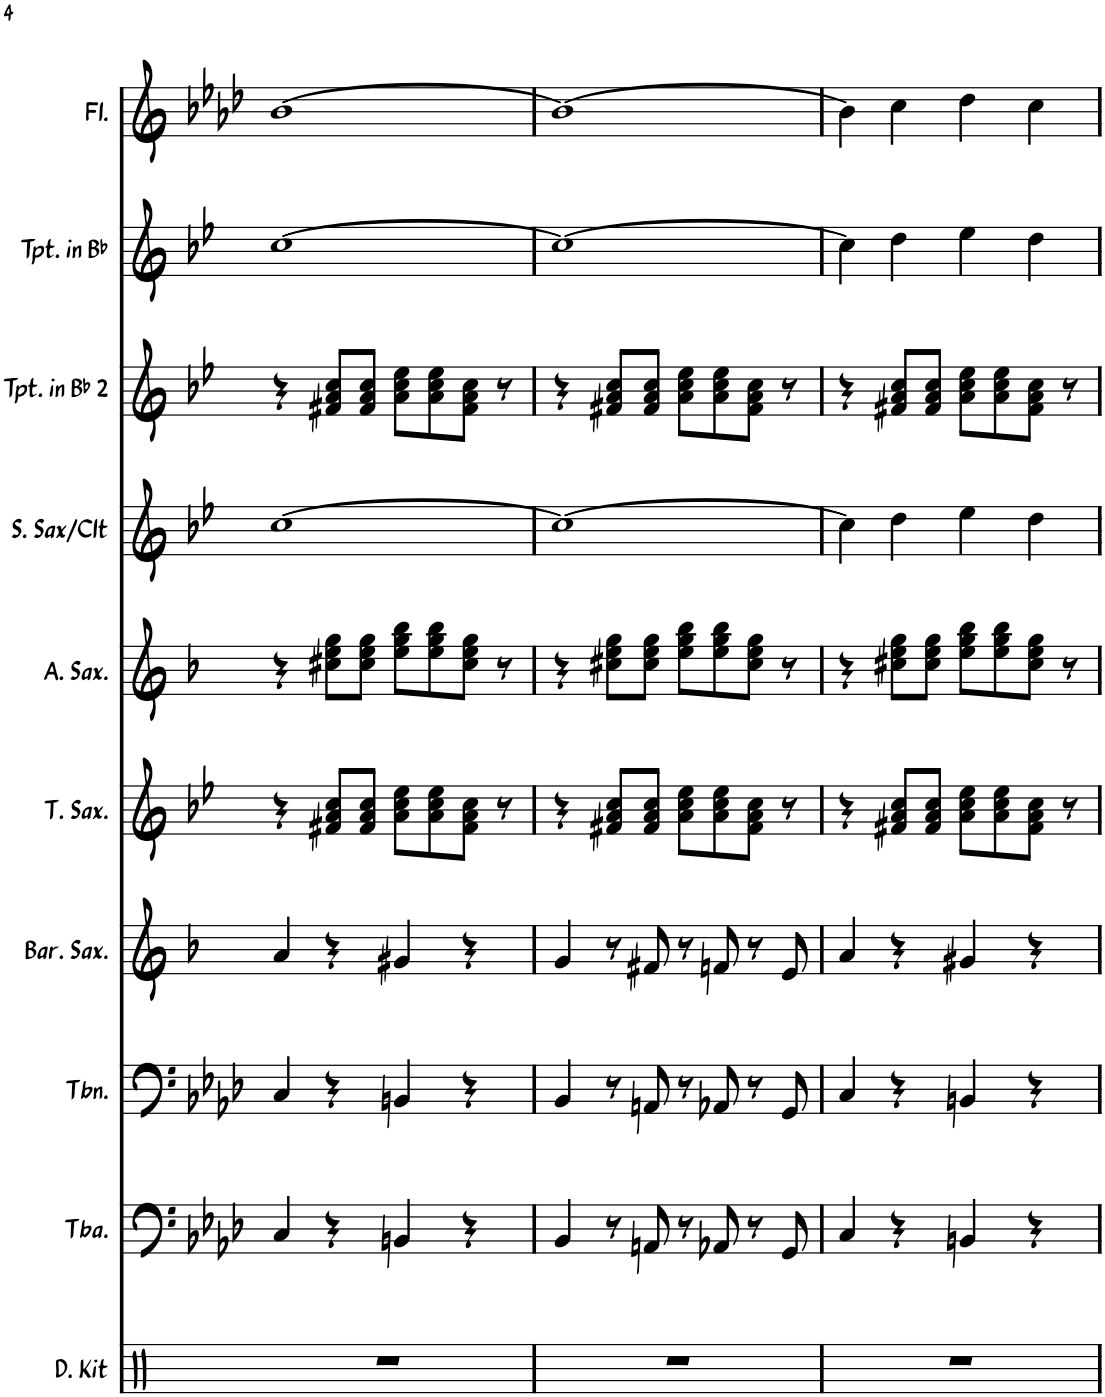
**kern	**kern	**kern	**kern	**kern	**kern	**kern	**kern	**kern	**kern
*part10	*part9	*part8	*part7	*part6	*part5	*part4	*part3	*part2	*part1
*staff10	*staff9	*staff8	*staff7	*staff6	*staff5	*staff4	*staff3	*staff2	*staff1
*I"Drum Kit	*I"Tuba	*I"Trombone	*I"Baritone Saxophone	*I"Tenor Saxophone	*I"Alto Saxophone	*I"Soprano Saxophone	*I"Trumpet in Bb 2	*I"Trumpet in Bb	*I"Flute
*I'D. Kit	*I'Tba.	*I'Tbn.	*I'Bar. Sax.	*I'T. Sax.	*I'A. Sax.	*	*I'Tpt. in Bb 2	*I'Tpt. in Bb	*I'Fl.
!!LO:PB:g=z
*clefX	*clefF4	*clefF4	*clefG2	*clefG2	*clefG2	*clefG2	*clefG2	*clefG2	*clefG2
*	*	*	*Trd12c21	*Trd8c14	*Trd5c9	*Trd1c2	*Trd1c2	*Trd1c2	*
*k[]	*k[b-e-a-d-]	*k[b-e-a-d-]	*k[b-]	*k[b-e-]	*k[b-]	*k[b-e-]	*k[b-e-]	*k[b-e-]	*k[b-e-a-d-]
*M2/2	*M2/2	*M2/2	*M2/2	*M2/2	*M2/2	*M2/2	*M2/2	*M2/2	*M2/2
*met(c|)	*met(c|)	*met(c|)	*met(c|)	*met(c|)	*met(c|)	*met(c|)	*met(c|)	*met(c|)	*met(c|)
=9	=9	=9	=9	=9	=9	=9	=9	=9	=9
1r	4C/	4C/	4a/	4r	4r	[1cc	4r	[1cc	[1b-
.	4r	4r	4r	8f#X/ 8a/ 8cc/L	8cc#X\ 8ee\ 8gg\L	.	8f#X/ 8a/ 8cc/L	.	.
.	.	.	.	8f#/ 8a/ 8cc/J	8cc#\ 8ee\ 8gg\J	.	8f#/ 8a/ 8cc/J	.	.
.	4BBn/	4BBn/	4g#X/	8a\ 8cc\ 8ee-\L	8ee\ 8gg\ 8bb-\L	.	8a\ 8cc\ 8ee-\L	.	.
.	.	.	.	8a\ 8cc\ 8ee-\	8ee\ 8gg\ 8bb-\	.	8a\ 8cc\ 8ee-\	.	.
.	4r	4r	4r	8f#\ 8a\ 8cc\J	8cc#\ 8ee\ 8gg\J	.	8f#\ 8a\ 8cc\J	.	.
.	.	.	.	8r	8r	.	8r	.	.
=10	=10	=10	=10	=10	=10	=10	=10	=10	=10
1r	4BB-/	4BB-/	4g/	4r	4r	1cc_	4r	1cc_	1b-_
.	8r	8r	8r	8f#X/ 8a/ 8cc/L	8cc#X\ 8ee\ 8gg\L	.	8f#X/ 8a/ 8cc/L	.	.
.	8AAn/	8AAn/	8f#X/	8f#/ 8a/ 8cc/J	8cc#\ 8ee\ 8gg\J	.	8f#/ 8a/ 8cc/J	.	.
.	8r	8r	8r	8a\ 8cc\ 8ee-\L	8ee\ 8gg\ 8bb-\L	.	8a\ 8cc\ 8ee-\L	.	.
.	8AA-X/	8AA-X/	8fn/	8a\ 8cc\ 8ee-\	8ee\ 8gg\ 8bb-\	.	8a\ 8cc\ 8ee-\	.	.
.	8r	8r	8r	8f#\ 8a\ 8cc\J	8cc#\ 8ee\ 8gg\J	.	8f#\ 8a\ 8cc\J	.	.
.	8GG/	8GG/	8e/	8r	8r	.	8r	.	.
=11	=11	=11	=11	=11	=11	=11	=11	=11	=11
1r	4C/	4C/	4a/	4r	4r	4cc\]	4r	4cc\]	4b-\]
.	4r	4r	4r	8f#X/ 8a/ 8cc/L	8cc#X\ 8ee\ 8gg\L	4dd\	8f#X/ 8a/ 8cc/L	4dd\	4cc\
.	.	.	.	8f#/ 8a/ 8cc/J	8cc#\ 8ee\ 8gg\J	.	8f#/ 8a/ 8cc/J	.	.
.	4BBn/	4BBn/	4g#X/	8a\ 8cc\ 8ee-\L	8ee\ 8gg\ 8bb-\L	4ee-\	8a\ 8cc\ 8ee-\L	4ee-\	4dd-\
.	.	.	.	8a\ 8cc\ 8ee-\	8ee\ 8gg\ 8bb-\	.	8a\ 8cc\ 8ee-\	.	.
.	4r	4r	4r	8f#\ 8a\ 8cc\J	8cc#\ 8ee\ 8gg\J	4dd\	8f#\ 8a\ 8cc\J	4dd\	4cc\
.	.	.	.	8r	8r	.	8r	.	.
=	=	=	=	=	=	=	=	=	=
*-	*-	*-	*-	*-	*-	*-	*-	*-	*-
